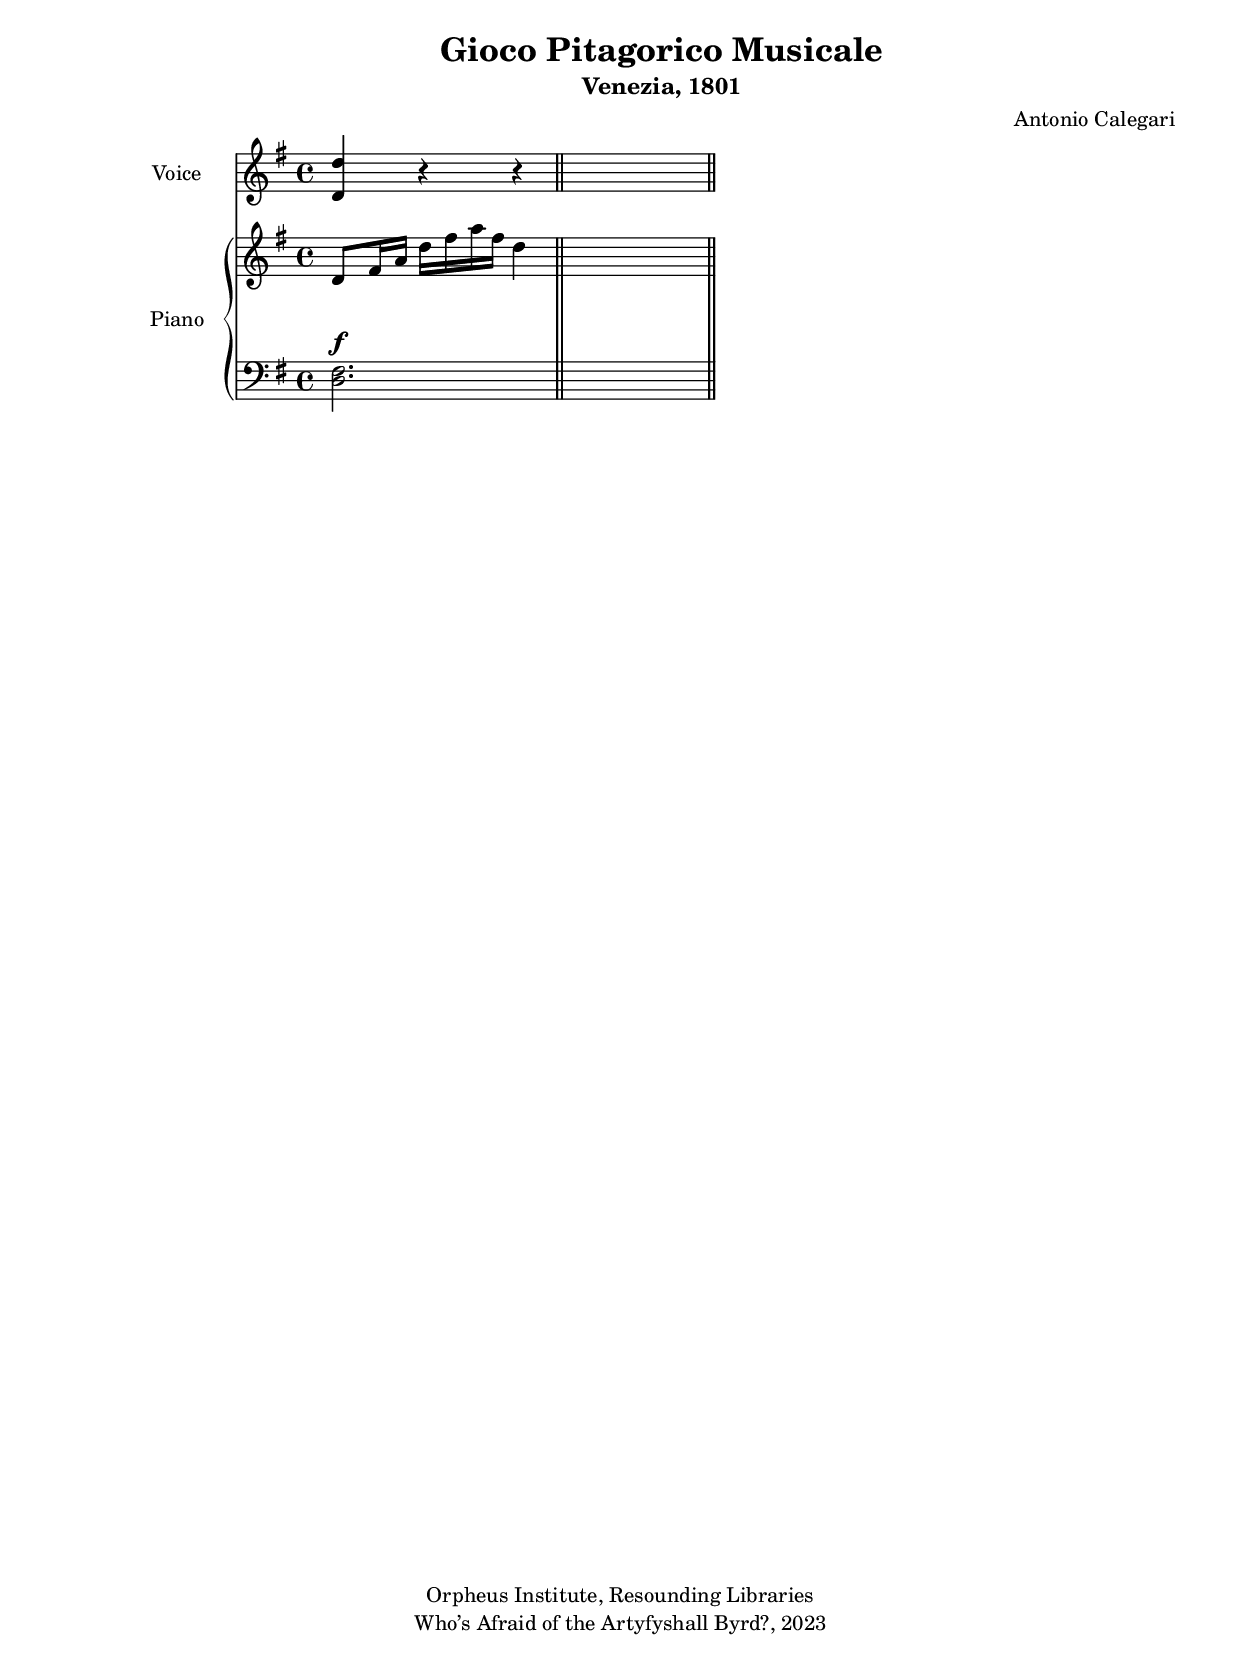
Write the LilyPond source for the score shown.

\include "paper_settings.ly"

\score{
 << 
    %Voice part
    \context Staff = "voice" \with { instrumentName = "Voice" }
    
    <<
    \set Staff.midiInstrument =#"voice oohs" {

    \include "voice_option.ly"
    \relative c''{
  <d, d'>4 r r \bar"||" s 
}

    
    }  
    
    >>  
    
    %Piano part
    \context PianoStaff \with { instrumentName = "Piano"}
    <<
       \context Staff = "rh" {
         \include "voice_option.ly"
         
         \relative c'{
  d8[fs16 a] d[ fs a fs] d4 s \bar"||"
}

         
        }
        
        \context Staff = "lh" {
        \include "bassline_option.ly"
        \relative c{
  <d fs>2.^\f s4
}

          
        }
        
    >>
    

  
 >> 
\include "layout_settings.ly"
 
}
    